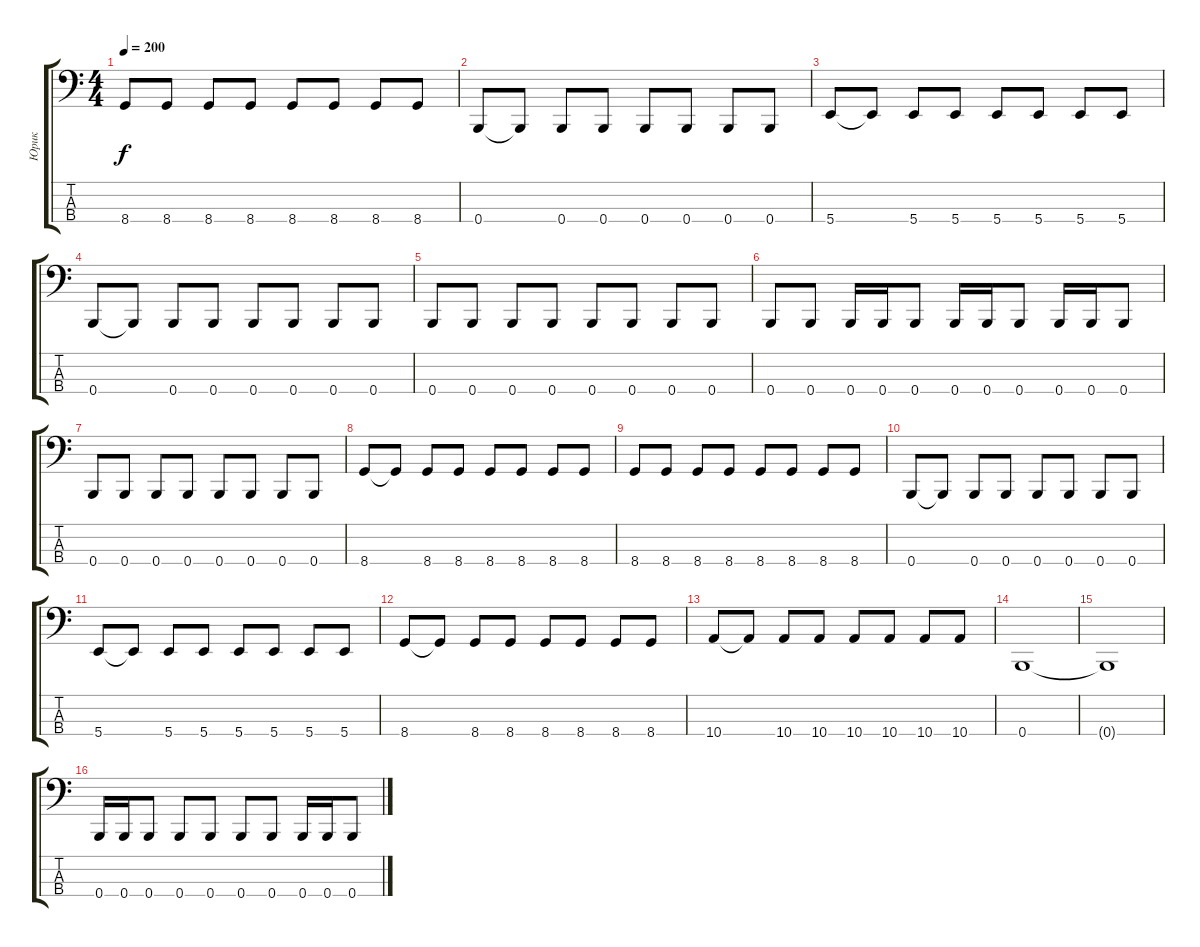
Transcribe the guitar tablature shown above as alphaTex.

\track ("Юрик" "Юрик") {instrument acousticbass}
\staff {score tabs}
\tuning (E2 B1 Gb1 B0) {hide}
\ts (4 4)
\tempo 200
\clef f4
\ks c
8.4.8{dy f} 8.4.8 8.4.8 8.4.8 8.4.8 8.4.8 8.4.8 8.4.8 |
0.4.8 0.4{t}.8 0.4.8 0.4.8 0.4.8 0.4.8 0.4.8 0.4.8 |
5.4.8 5.4{t}.8 5.4.8 5.4.8 5.4.8 5.4.8 5.4.8 5.4.8 |
0.4.8 0.4{t}.8 0.4.8 0.4.8 0.4.8 0.4.8 0.4.8 0.4.8 |
0.4.8 0.4.8 0.4.8 0.4.8 0.4.8 0.4.8 0.4.8 0.4.8 |
0.4.8 0.4.8 0.4.16 0.4.16 0.4.8 0.4.16 0.4.16 0.4.8 0.4.16 0.4.16 0.4.8 |
0.4.8 0.4.8 0.4.8 0.4.8 0.4.8 0.4.8 0.4.8 0.4.8 |
8.4.8 8.4{t}.8 8.4.8 8.4.8 8.4.8 8.4.8 8.4.8 8.4.8 |
8.4.8 8.4.8 8.4.8 8.4.8 8.4.8 8.4.8 8.4.8 8.4.8 |
0.4.8 0.4{t}.8 0.4.8 0.4.8 0.4.8 0.4.8 0.4.8 0.4.8 |
5.4.8 5.4{t}.8 5.4.8 5.4.8 5.4.8 5.4.8 5.4.8 5.4.8 |
8.4.8 8.4{t}.8 8.4.8 8.4.8 8.4.8 8.4.8 8.4.8 8.4.8 |
10.4.8 10.4{t}.8 10.4.8 10.4.8 10.4.8 10.4.8 10.4.8 10.4.8 |
0.4.1 |
0.4{t}.1 |
0.4.16 0.4.16 0.4.8 0.4.8 0.4.8 0.4.8 0.4.8 0.4.16 0.4.16 0.4.8
